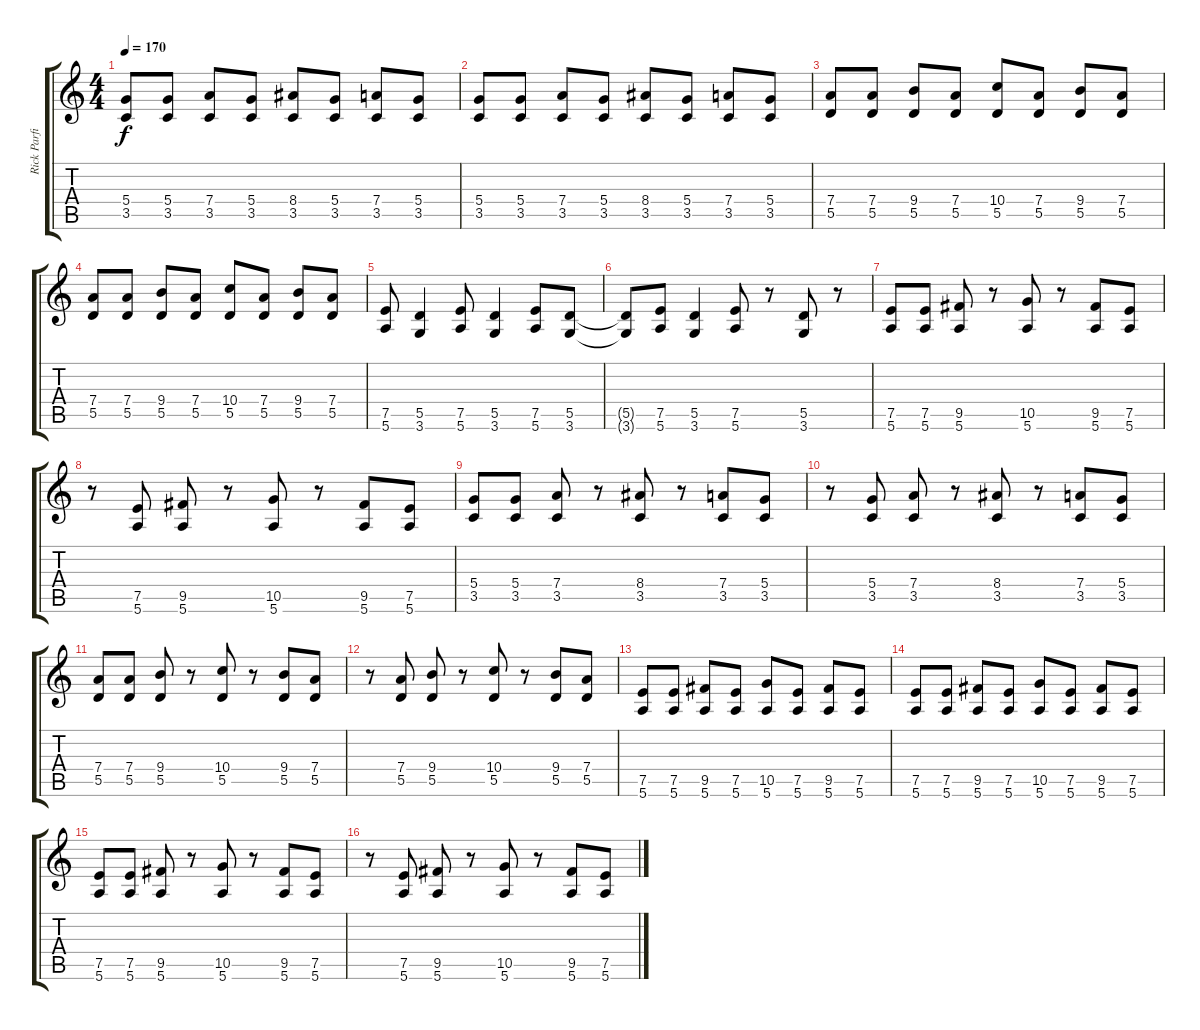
\track ("Rick Parfitt" "Rick Parfi") {instrument overdrivenguitar}
\staff {score tabs}
\tuning (E4 B3 G3 D3 A2 E2) {hide}
\ts (4 4)
\tempo 170
\clef g2
\ks c
(5.4 3.5).8{dy f} (5.4 3.5).8 (7.4 3.5).8 (5.4 3.5).8 (8.4 3.5).8 (5.4 3.5).8 (7.4 3.5).8 (5.4 3.5).8 |
(5.4 3.5).8 (5.4 3.5).8 (7.4 3.5).8 (5.4 3.5).8 (8.4 3.5).8 (5.4 3.5).8 (7.4 3.5).8 (5.4 3.5).8 |
(7.4 5.5).8 (7.4 5.5).8 (9.4 5.5).8 (7.4 5.5).8 (10.4 5.5).8 (7.4 5.5).8 (9.4 5.5).8 (7.4 5.5).8 |
(7.4 5.5).8 (7.4 5.5).8 (9.4 5.5).8 (7.4 5.5).8 (10.4 5.5).8 (7.4 5.5).8 (9.4 5.5).8 (7.4 5.5).8 |
(7.5 5.6).8 (5.5 3.6).4 (7.5 5.6).8 (5.5 3.6).4 (7.5 5.6).8 (5.5 3.6).8 |
(5.5{t} 3.6{t}).8 (7.5 5.6).8 (5.5 3.6).4 (7.5 5.6).8 r.8 (5.5 3.6).8 r.8 |
(7.5 5.6).8 (7.5 5.6).8 (9.5 5.6).8 r.8 (10.5 5.6).8 r.8 (9.5 5.6).8 (7.5 5.6).8 |
r.8 (7.5 5.6).8 (9.5 5.6).8 r.8 (10.5 5.6).8 r.8 (9.5 5.6).8 (7.5 5.6).8 |
(5.4 3.5).8 (5.4 3.5).8 (7.4 3.5).8 r.8 (8.4 3.5).8 r.8 (7.4 3.5).8 (5.4 3.5).8 |
r.8 (5.4 3.5).8 (7.4 3.5).8 r.8 (8.4 3.5).8 r.8 (7.4 3.5).8 (5.4 3.5).8 |
(7.4 5.5).8 (7.4 5.5).8 (9.4 5.5).8 r.8 (10.4 5.5).8 r.8 (9.4 5.5).8 (7.4 5.5).8 |
r.8 (7.4 5.5).8 (9.4 5.5).8 r.8 (10.4 5.5).8 r.8 (9.4 5.5).8 (7.4 5.5).8 |
(7.5 5.6).8 (7.5 5.6).8 (9.5 5.6).8 (7.5 5.6).8 (10.5 5.6).8 (7.5 5.6).8 (9.5 5.6).8 (7.5 5.6).8 |
(7.5 5.6).8 (7.5 5.6).8 (9.5 5.6).8 (7.5 5.6).8 (10.5 5.6).8 (7.5 5.6).8 (9.5 5.6).8 (7.5 5.6).8 |
(7.5 5.6).8 (7.5 5.6).8 (9.5 5.6).8 r.8 (10.5 5.6).8 r.8 (9.5 5.6).8 (7.5 5.6).8 |
r.8 (7.5 5.6).8 (9.5 5.6).8 r.8 (10.5 5.6).8 r.8 (9.5 5.6).8 (7.5 5.6).8
